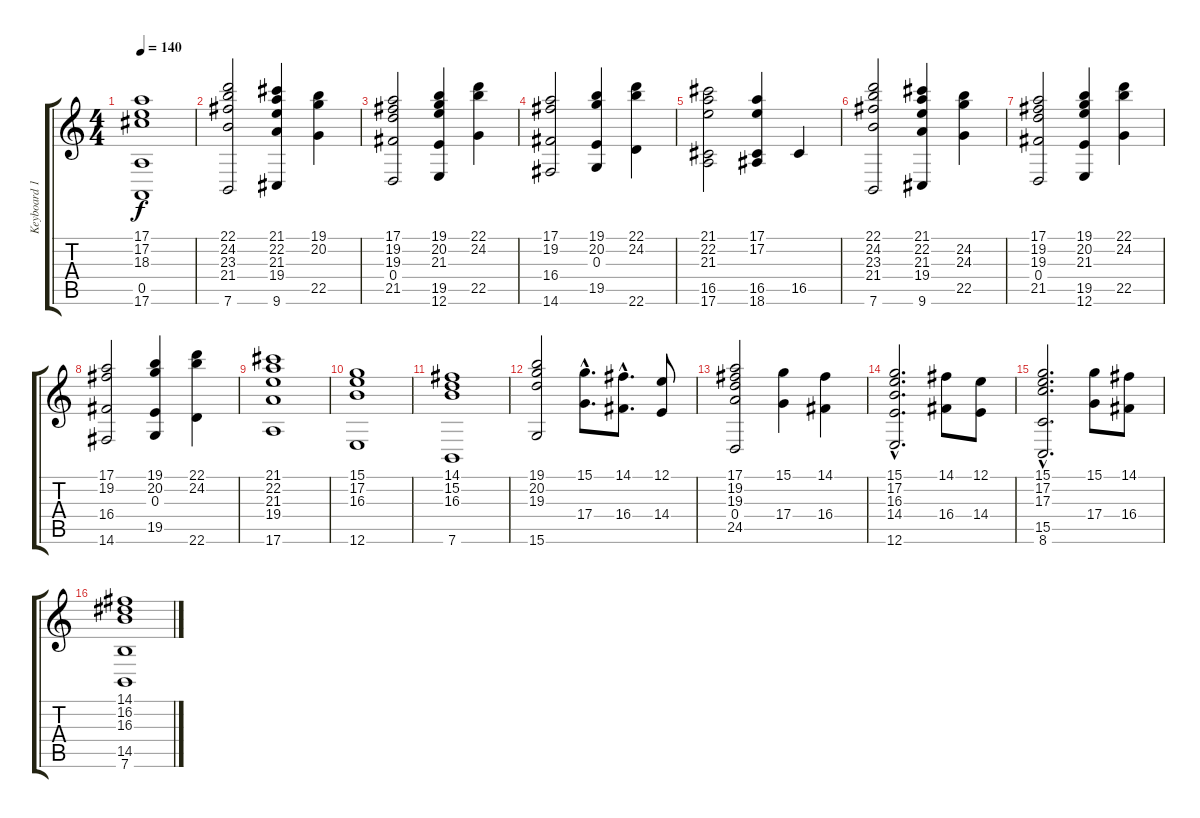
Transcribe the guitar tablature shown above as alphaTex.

\track ("Keyboard 1" "Keyboard 1") {instrument stringensemble1}
\staff {score tabs}
\tuning (E4 B3 G3 D3 A2 E2) {hide}
\ts (4 4)
\tempo 140
\clef g2
\ks c
(17.1{t} 17.2{t} 18.3{t} 0.5{t} 17.6{t}).1{dy f} |
(22.1 24.2 23.3 21.4 7.6).2 (21.1 22.2 21.3 19.4 9.6).4 (19.1 20.2 22.5).4 |
(17.1 19.2 19.3 0.4 21.5).2 (19.1 20.2 21.3 19.5 12.6).4 (22.1 24.2 22.5).4 |
(17.1 19.2 16.4 14.6).2 (19.1 20.2 0.3 19.5).4 (22.1 24.2 22.6).4 |
(21.1 22.2 21.3 16.5 17.6).2 (17.1 17.2 16.5 18.6).4 16.5.4 |
(22.1 24.2 23.3 21.4 7.6).2 (21.1 22.2 21.3 19.4 9.6).4 (24.2 24.3 22.5).4 |
(17.1 19.2 19.3 0.4 21.5).2 (19.1 20.2 21.3 19.5 12.6).4 (22.1 24.2 22.5).4 |
(17.1 19.2 16.4 14.6).2 (19.1 20.2 0.3 19.5).4 (22.1 24.2 22.6).4 |
(21.1 22.2 21.3 19.4 17.6).1 |
(15.1 17.2 16.3 12.6).1 |
(14.1 15.2 16.3 7.6).1 |
(19.1 20.2 19.3 15.6).2 (15.1 17.4{hac}).8{d} (14.1{hac} 16.4{hac}).8{d} (12.1 14.4).8 |
(17.1 19.2 19.3 0.4 24.5).2 (15.1 17.4).4 (14.1 16.4).4 |
(15.1 17.2{hac} 16.3 14.4{hac} 12.6).2{d} (14.1 16.4).8 (12.1 14.4).8 |
(15.1{hac} 17.2 17.3 15.5{hac} 8.6).2{d} (15.1 17.4).8 (14.1 16.4).8 |
(14.1 16.2 16.3 14.5 7.6).1
